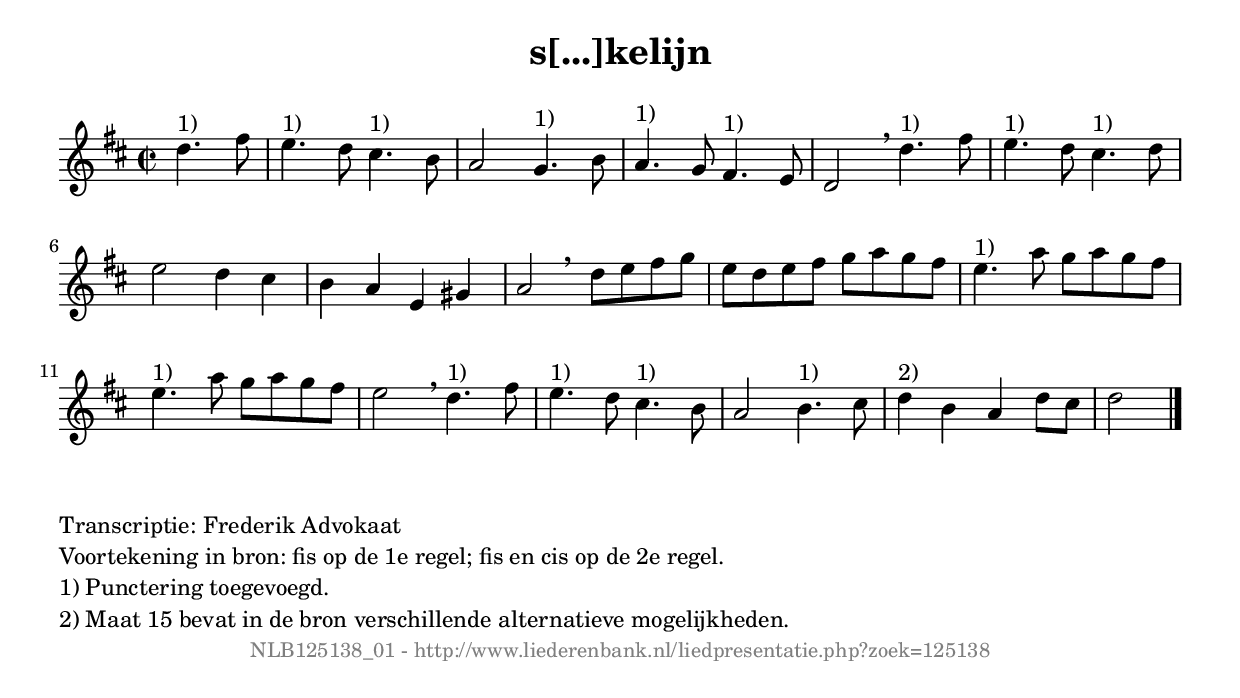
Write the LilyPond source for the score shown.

%
% produced by wce2krn 1.64 (7 June 2014)
%
\version"2.16"
#(append! paper-alist '(("long" . (cons (* 210 mm) (* 2000 mm)))))
#(set-default-paper-size "long")
sb = {\breathe}
mBreak = {\breathe }
bBreak = {\breathe }
x = {\once\override NoteHead #'style = #'cross }
gl=\glissando
itime={\override Staff.TimeSignature #'stencil = ##f }
ficta = {\once\set suggestAccidentals = ##t}
fine = {\once\override Score.RehearsalMark #'self-alignment-X = #1 \mark \markup {\italic{Fine}}}
dc = {\once\override Score.RehearsalMark #'self-alignment-X = #1 \mark \markup {\italic{D.C.}}}
dcf = {\once\override Score.RehearsalMark #'self-alignment-X = #1 \mark \markup {\italic{D.C. al Fine}}}
dcc = {\once\override Score.RehearsalMark #'self-alignment-X = #1 \mark \markup {\italic{D.C. al Coda}}}
ds = {\once\override Score.RehearsalMark #'self-alignment-X = #1 \mark \markup {\italic{D.S.}}}
dsf = {\once\override Score.RehearsalMark #'self-alignment-X = #1 \mark \markup {\italic{D.S. al Fine}}}
dsc = {\once\override Score.RehearsalMark #'self-alignment-X = #1 \mark \markup {\italic{D.S. al Coda}}}
pv = {\set Score.repeatCommands = #'((volta "1"))}
sv = {\set Score.repeatCommands = #'((volta "2"))}
tv = {\set Score.repeatCommands = #'((volta "3"))}
qv = {\set Score.repeatCommands = #'((volta "4"))}
xv = {\set Score.repeatCommands = #'((volta #f))}
\header{ tagline = ""
title = "s[...]kelijn"
}
\score {{
\key d \major
\relative g'
{
\set melismaBusyProperties = #'()
\partial 32*16
\time 2/2
\tempo 4=120
\override Score.MetronomeMark #'transparent = ##t
\override Score.RehearsalMark #'break-visibility = #(vector #t #t #f)
d'4.^"1)" fis8 e4.^"1)" d8 cis4.^"1)" b8 a2 g4.^"1)" b8 a4.^"1)" g8 fis4.^"1)" e8 d2 \mBreak
d'4.^"1)" fis8 e4.^"1)" d8 cis4.^"1)" d8 e2 d4 cis b a e gis a2 \bar ":|:" \bBreak
d8 e fis g e d e fis g a g fis e4.^"1)" a8 g a g fis e4.^"1)" a8 g a g fis e2 \mBreak
d4.^"1)" fis8 e4.^"1)" d8 cis4.^"1)" b8 a2 b4.^"1)" cis8 d4^"2)" b a4 d8 cis d2 \bar "|."
 }}
 \midi { }
 \layout {
            indent = 0.0\cm
}
}
\markup { \wordwrap-string #" 
Transcriptie: Frederik Advokaat

Voortekening in bron: fis op de 1e regel; fis en cis op de 2e regel.

1) Punctering toegevoegd.

2) Maat 15 bevat in de bron verschillende alternatieve mogelijkheden.
"}
\markup { \vspace #0 } \markup { \with-color #grey \fill-line { \center-column { \smaller "NLB125138_01 - http://www.liederenbank.nl/liedpresentatie.php?zoek=125138" } } }
